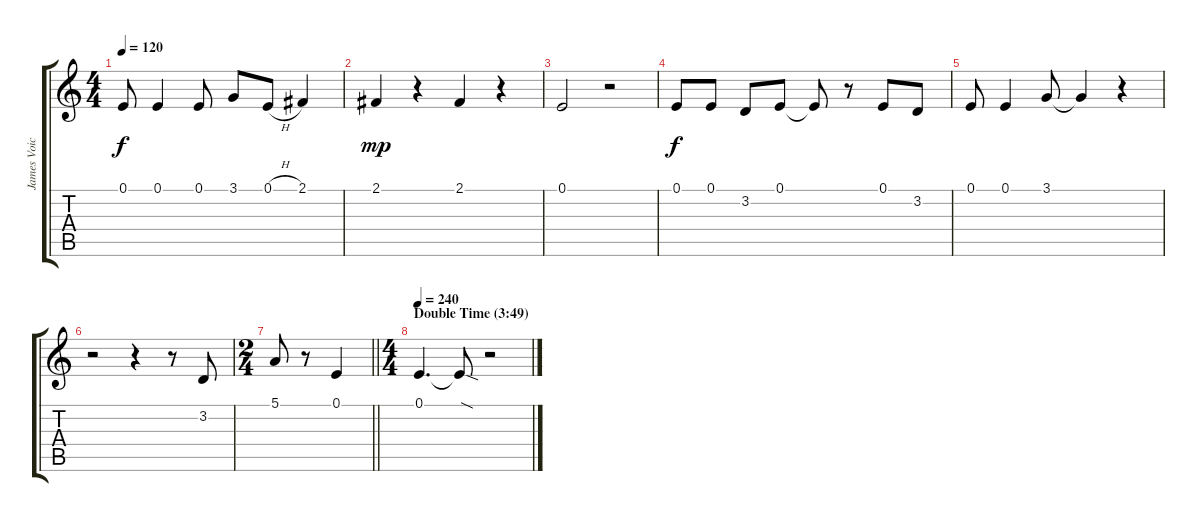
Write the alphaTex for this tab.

\track ("James Voice" "James Voic") {instrument cello}
\staff {score tabs}
\tuning (E4 B3 G3 D3 A2 E2) {hide}
\ts (4 4)
\tempo 120
\clef g2
\ks c
0.1{t}.8{dy f} 0.1.4 0.1.8 3.1.8 0.1{h}.8 2.1.4 |
2.1.4{dy mp} r.4 2.1.4 r.4 |
0.1.2 r.2 |
0.1.8{dy f} 0.1.8 3.2.8 0.1.8 0.1{t}.8 r.8 0.1.8 3.2.8 |
0.1.8 0.1.4 3.1.8 3.1{t}.4 r.4 |
r.2 r.4 r.8 3.2.8 |
\ts (2 4)
\barLineRight lightlight
5.1.8 r.8 0.1.4 |
\ts (4 4)
\section ("" "Double Time (3:49)")
\tempo 240
0.1.4{d} 0.1{sod t}.8 r.2
